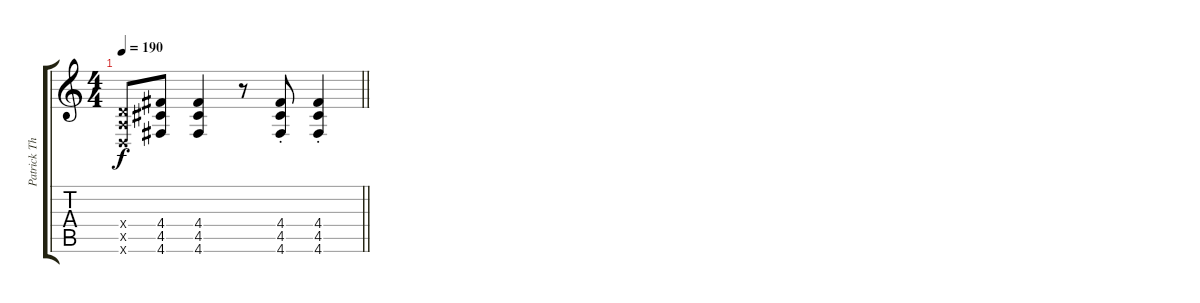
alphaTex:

\track ("Patrick Thompson - Lead Guitar" "Patrick Th") {instrument distortionguitar}
\staff {score tabs}
\tuning (E4 B3 G3 D3 A2 D2) {hide}
\ts (4 4)
\tempo 190
\clef g2
\barLineRight lightlight
\ks c
(0.4{x} 0.5{x} 0.6{x}).8{dy f} (4.4 4.5 4.6).8 (4.4 4.5 4.6).4 r.8 (4.4{st} 4.5 4.6).8 (4.4{st} 4.5 4.6).4
